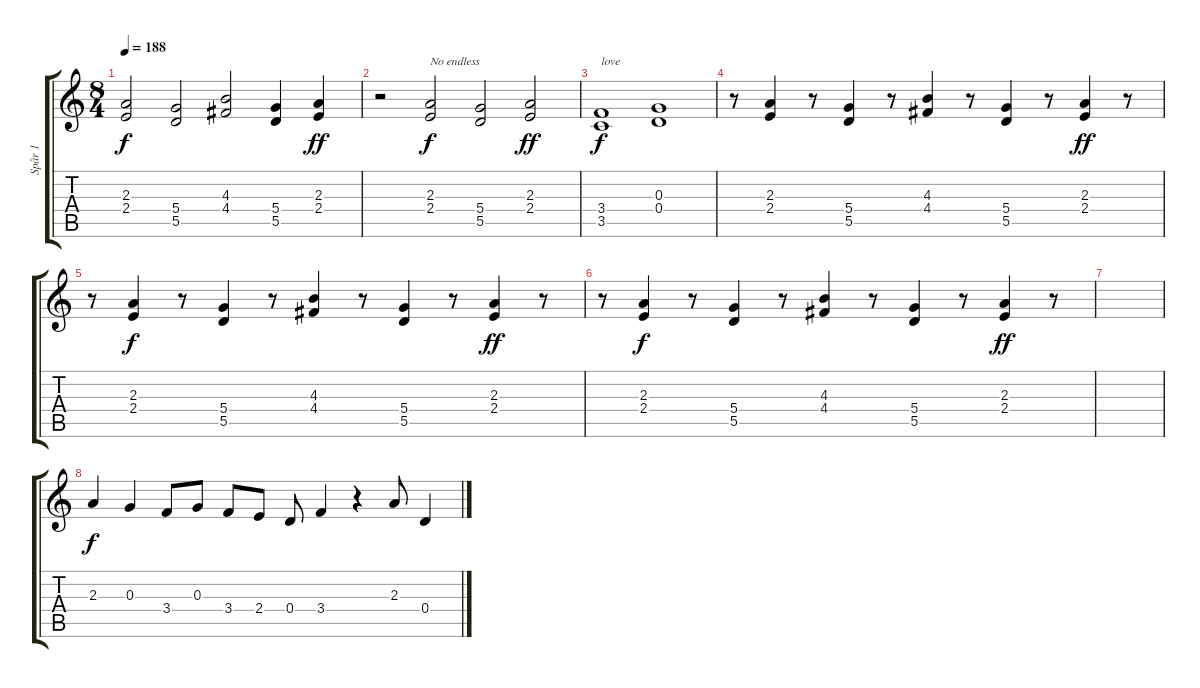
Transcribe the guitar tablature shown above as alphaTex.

\track ("Spår 1" "Spår 1") {instrument distortionguitar}
\staff {score tabs}
\tuning (E4 B3 G3 D3 A2 E2) {hide}
\ts (8 4)
\tempo 188
\clef g2
\ks c
(2.3 2.4).2{dy f} (5.4 5.5).2 (4.3 4.4).2 (5.4 5.5).4 (2.3 2.4).4{dy ff} |
r.2 (2.3 2.4).2{txt "No endless" dy f} (5.4 5.5).2 (2.3 2.4).2{dy ff} |
(3.4 3.5).1{txt "love" dy f} (0.3 0.4).1 |
r.8 (2.3 2.4).4 r.8 (5.4 5.5).4 r.8 (4.3 4.4).4 r.8 (5.4 5.5).4 r.8 (2.3 2.4).4{dy ff} r.8 |
r.8 (2.3 2.4).4{dy f} r.8 (5.4 5.5).4 r.8 (4.3 4.4).4 r.8 (5.4 5.5).4 r.8 (2.3 2.4).4{dy ff} r.8 |
r.8 (2.3 2.4).4{dy f} r.8 (5.4 5.5).4 r.8 (4.3 4.4).4 r.8 (5.4 5.5).4 r.8 (2.3 2.4).4{dy ff} r.8 |
|
2.3.4{dy f} 0.3.4 3.4.8 0.3.8 3.4.8 2.4.8 0.4.8 3.4.4 r.4 2.3.8 0.4.4
